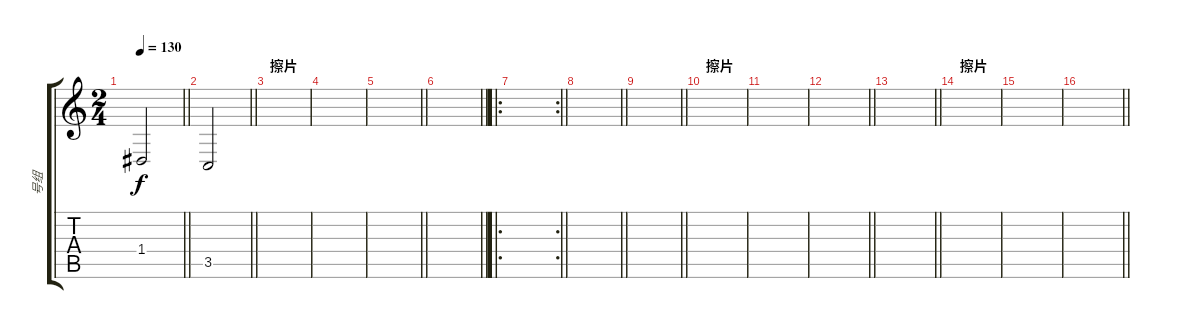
\track ("号组" "号组") {instrument trombone}
\staff {score tabs}
\tuning (E4 B3 G3 D3 A2 E2) {hide}
\ts (2 4)
\tempo 130
\clef g2
\barLineRight lightlight
\ks c
1.4.2{dy f} |
\barLineRight lightlight
3.5.2 |
\section ("" "擦片")
|
|
\barLineRight lightlight
|
\barLineRight lightlight
|
\ro
\rc 2
\barLineRight lightlight
|
\barLineRight lightlight
|
\barLineRight lightlight
|
\section ("" "擦片")
|
|
\barLineRight lightlight
|
\barLineRight lightlight
|
\section ("" "擦片")
|
|
\barLineRight lightlight
